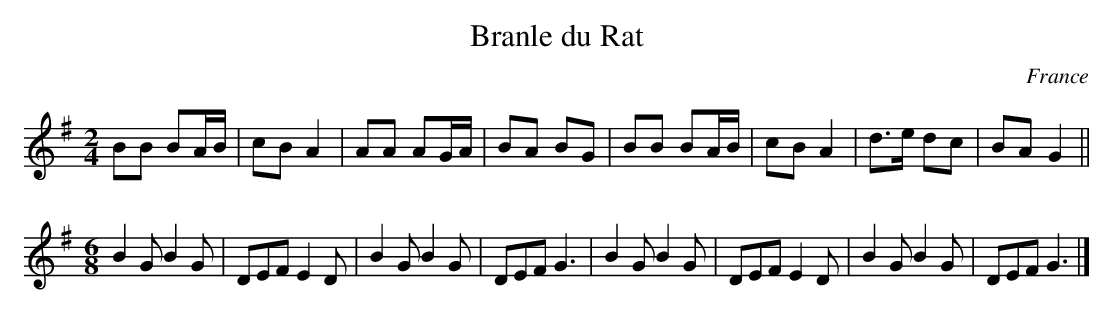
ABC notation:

X:1
T:Branle du Rat
O:France
M:2/4
L:1/8
K:G
BB BA/B/ | cB A2| AA AG/A/| BA BG|\
BB BA/B/| cB A2| d>e dc| BA G2||
M:6/8
B2G B2G| DEF E2D| B2G B2G| DEF G3|\
B2G B2G| DEF E2D| B2G B2G| DEF G3|]
